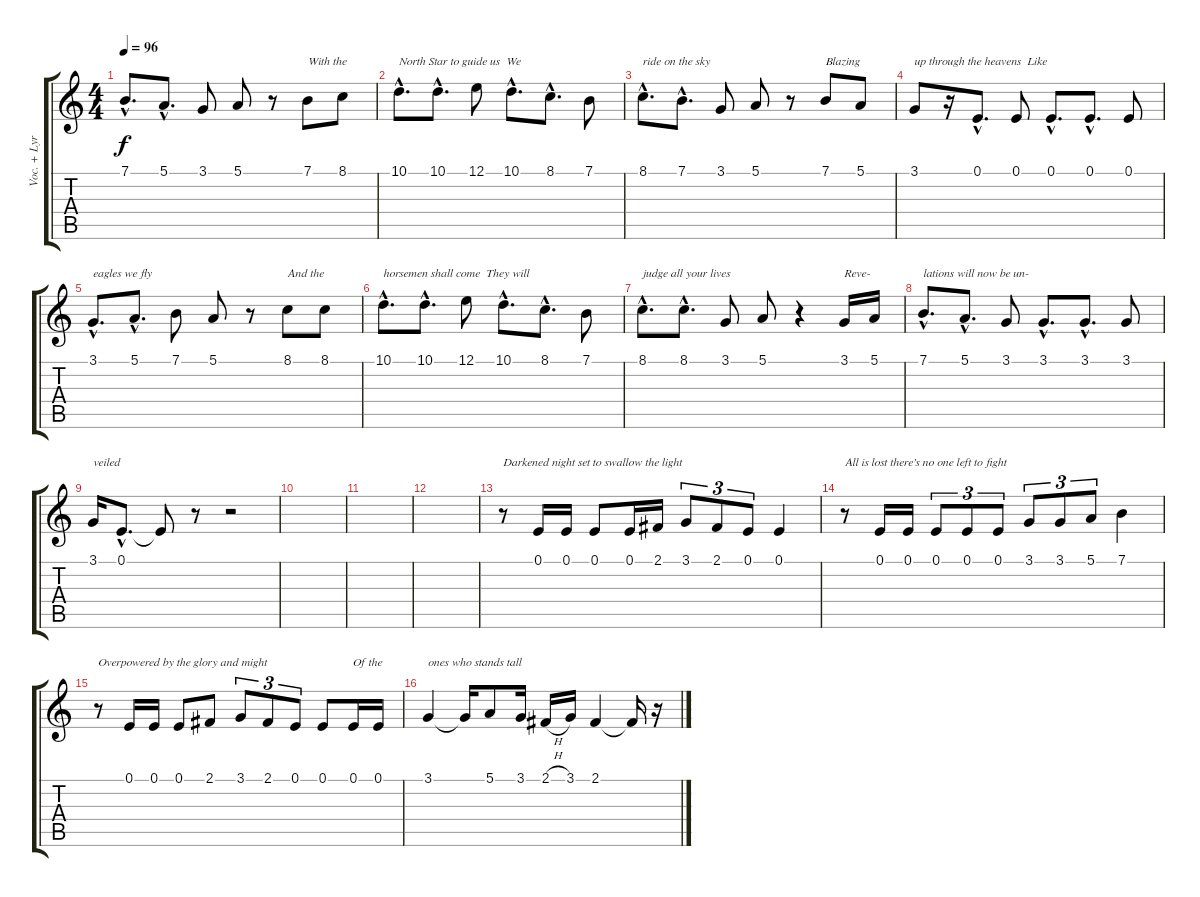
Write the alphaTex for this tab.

\track ("Voc. + Lyr." "Voc. + Lyr") {instrument frenchhorn}
\staff {score tabs}
\tuning (E4 B3 G3 D3 A2 E2) {hide}
\ts (4 4)
\tempo 96
\clef g2
\ks c
7.1{hac}.8{d dy f} 5.1{hac}.8{d} 3.1.8 5.1.8 r.8 7.1.8{txt "With the"} 8.1.8 |
10.1{hac}.8{d txt "North Star to guide us  We"} 10.1{hac}.8{d} 12.1.8 10.1{hac}.8{d} 8.1{hac}.8{d} 7.1.8 |
8.1{hac}.8{d txt "ride on the sky "} 7.1{hac}.8{d} 3.1.8 5.1.8 r.8 7.1.8{txt "Blazing"} 5.1.8 |
3.1.8{txt "up through the heavens  Like"} r.16 0.1{hac}.8{d} 0.1.8 0.1{hac}.8{d} 0.1{hac}.8{d} 0.1.8 |
3.1{hac}.8{d txt "eagles we fly "} 5.1{hac}.8{d} 7.1.8 5.1.8 r.8 8.1.8{txt "And the"} 8.1.8 |
10.1{hac}.8{d txt "horsemen shall come  They will"} 10.1{hac}.8{d} 12.1.8 10.1{hac}.8{d} 8.1{hac}.8{d} 7.1.8 |
8.1{hac}.8{d txt "judge all your lives"} 8.1{hac}.8{d} 3.1.8 5.1.8 r.4 3.1.16{txt "Reve-"} 5.1.16 |
7.1{hac}.8{d txt "lations will now be un-"} 5.1{hac}.8{d} 3.1.8 3.1{hac}.8{d} 3.1{hac}.8{d} 3.1.8 |
3.1.16{txt "veiled"} 0.1{hac}.8{d} 0.1{t}.8 r.8 r.2 |
|
|
|
r.8{txt "Darkened night set to swallow the light "} 0.1.16 0.1.16 0.1.8 0.1.16 2.1.16 3.1.8{tu (3 2)} 2.1.8{tu (3 2)} 0.1.8{tu (3 2)} 0.1.4 |
r.8{txt "All is lost there’s no one left to fight"} 0.1.16 0.1.16 0.1.8{tu (3 2)} 0.1.8{tu (3 2)} 0.1.8{tu (3 2)} 3.1.8{tu (3 2)} 3.1.8{tu (3 2)} 5.1.8{tu (3 2)} 7.1.4 |
r.8{txt "Overpowered by the glory and might "} 0.1.16 0.1.16 0.1.8 2.1.8 3.1.8{tu (3 2)} 2.1.8{tu (3 2)} 0.1.8{tu (3 2)} 0.1.8 0.1.16{txt "Of the"} 0.1.16 |
3.1.4{txt "ones who stands tall"} 3.1{t}.16 5.1.8 3.1.16 2.1{h}.16 3.1.16 2.1.4 2.1{t}.16 r.16
